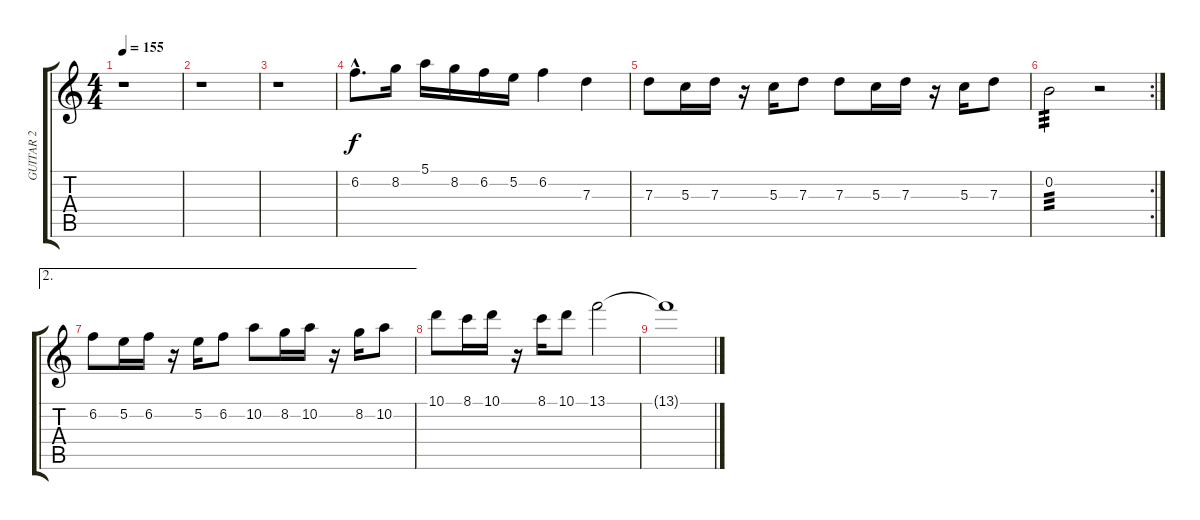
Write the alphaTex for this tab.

\track ("GUITAR 2" "GUITAR 2") {instrument distortionguitar}
\staff {score tabs}
\tuning (E4 B3 G3 D3 A2 E2) {hide}
\ts (4 4)
\tempo 155
\clef g2
\ks c
r.1{dy f} |
r.1 |
r.1 |
6.2{hac}.8{d} 8.2.16 5.1.16 8.2.16 6.2.16 5.2.16 6.2.4 7.3.4 |
7.3.8 5.3.16 7.3.16 r.16 5.3.16 7.3.8 7.3.8 5.3.16 7.3.16 r.16 5.3.16 7.3.8 |
\rc 2
0.2.2{tp 3} r.2 |
\ae 2
6.2.8 5.2.16 6.2.16 r.16 5.2.16 6.2.8 10.2.8 8.2.16 10.2.16 r.16 8.2.16 10.2.8 |
10.1.8 8.1.16 10.1.16 r.16 8.1.16 10.1.8 13.1.2 |
13.1{t}.1
